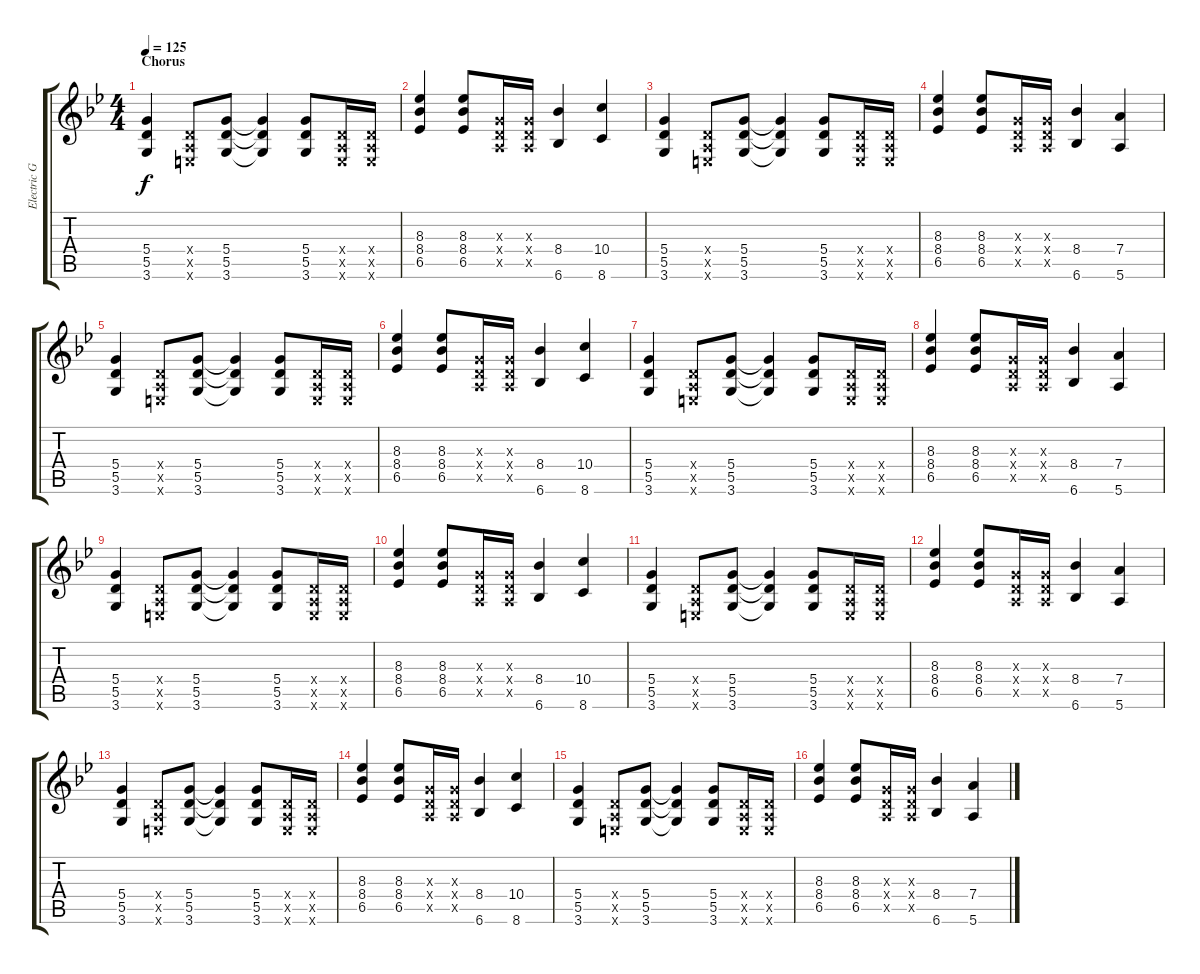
\track ("Electric Guitar II" "Electric G") {instrument overdrivenguitar}
\staff {score tabs}
\tuning (E4 B3 G3 D3 A2 E2) {hide}
\ts (4 4)
\section ("" "Chorus")
\tempo 125
\clef g2
\ks gminor
(5.4 5.5 3.6).4{dy f} (0.4{x} 0.5{x} 0.6{x}).8 (5.4 5.5 3.6).8 (5.4{t} 5.5{t} 3.6{t}).4 (5.4 5.5 3.6).8 (0.4{x} 0.5{x} 0.6{x}).16 (0.4{x} 0.5{x} 0.6{x}).16 |
(8.3 8.4 6.5).4 (8.3 8.4 6.5).8 (0.3{x} 0.4{x} 0.5{x}).16 (0.3{x} 0.4{x} 0.5{x}).16 (8.4 6.6).4 (10.4 8.6).4 |
(5.4 5.5 3.6).4 (0.4{x} 0.5{x} 0.6{x}).8 (5.4 5.5 3.6).8 (5.4{t} 5.5{t} 3.6{t}).4 (5.4 5.5 3.6).8 (0.4{x} 0.5{x} 0.6{x}).16 (0.4{x} 0.5{x} 0.6{x}).16 |
(8.3 8.4 6.5).4 (8.3 8.4 6.5).8 (0.3{x} 0.4{x} 0.5{x}).16 (0.3{x} 0.4{x} 0.5{x}).16 (8.4 6.6).4 (7.4 5.6).4 |
(5.4 5.5 3.6).4 (0.4{x} 0.5{x} 0.6{x}).8 (5.4 5.5 3.6).8 (5.4{t} 5.5{t} 3.6{t}).4 (5.4 5.5 3.6).8 (0.4{x} 0.5{x} 0.6{x}).16 (0.4{x} 0.5{x} 0.6{x}).16 |
(8.3 8.4 6.5).4 (8.3 8.4 6.5).8 (0.3{x} 0.4{x} 0.5{x}).16 (0.3{x} 0.4{x} 0.5{x}).16 (8.4 6.6).4 (10.4 8.6).4 |
(5.4 5.5 3.6).4 (0.4{x} 0.5{x} 0.6{x}).8 (5.4 5.5 3.6).8 (5.4{t} 5.5{t} 3.6{t}).4 (5.4 5.5 3.6).8 (0.4{x} 0.5{x} 0.6{x}).16 (0.4{x} 0.5{x} 0.6{x}).16 |
(8.3 8.4 6.5).4 (8.3 8.4 6.5).8 (0.3{x} 0.4{x} 0.5{x}).16 (0.3{x} 0.4{x} 0.5{x}).16 (8.4 6.6).4 (7.4 5.6).4 |
(5.4 5.5 3.6).4 (0.4{x} 0.5{x} 0.6{x}).8 (5.4 5.5 3.6).8 (5.4{t} 5.5{t} 3.6{t}).4 (5.4 5.5 3.6).8 (0.4{x} 0.5{x} 0.6{x}).16 (0.4{x} 0.5{x} 0.6{x}).16 |
(8.3 8.4 6.5).4 (8.3 8.4 6.5).8 (0.3{x} 0.4{x} 0.5{x}).16 (0.3{x} 0.4{x} 0.5{x}).16 (8.4 6.6).4 (10.4 8.6).4 |
(5.4 5.5 3.6).4 (0.4{x} 0.5{x} 0.6{x}).8 (5.4 5.5 3.6).8 (5.4{t} 5.5{t} 3.6{t}).4 (5.4 5.5 3.6).8 (0.4{x} 0.5{x} 0.6{x}).16 (0.4{x} 0.5{x} 0.6{x}).16 |
(8.3 8.4 6.5).4 (8.3 8.4 6.5).8 (0.3{x} 0.4{x} 0.5{x}).16 (0.3{x} 0.4{x} 0.5{x}).16 (8.4 6.6).4 (7.4 5.6).4 |
(5.4 5.5 3.6).4 (0.4{x} 0.5{x} 0.6{x}).8 (5.4 5.5 3.6).8 (5.4{t} 5.5{t} 3.6{t}).4 (5.4 5.5 3.6).8 (0.4{x} 0.5{x} 0.6{x}).16 (0.4{x} 0.5{x} 0.6{x}).16 |
(8.3 8.4 6.5).4 (8.3 8.4 6.5).8 (0.3{x} 0.4{x} 0.5{x}).16 (0.3{x} 0.4{x} 0.5{x}).16 (8.4 6.6).4 (10.4 8.6).4 |
(5.4 5.5 3.6).4 (0.4{x} 0.5{x} 0.6{x}).8 (5.4 5.5 3.6).8 (5.4{t} 5.5{t} 3.6{t}).4 (5.4 5.5 3.6).8 (0.4{x} 0.5{x} 0.6{x}).16 (0.4{x} 0.5{x} 0.6{x}).16 |
(8.3 8.4 6.5).4 (8.3 8.4 6.5).8 (0.3{x} 0.4{x} 0.5{x}).16 (0.3{x} 0.4{x} 0.5{x}).16 (8.4 6.6).4 (7.4 5.6).4
